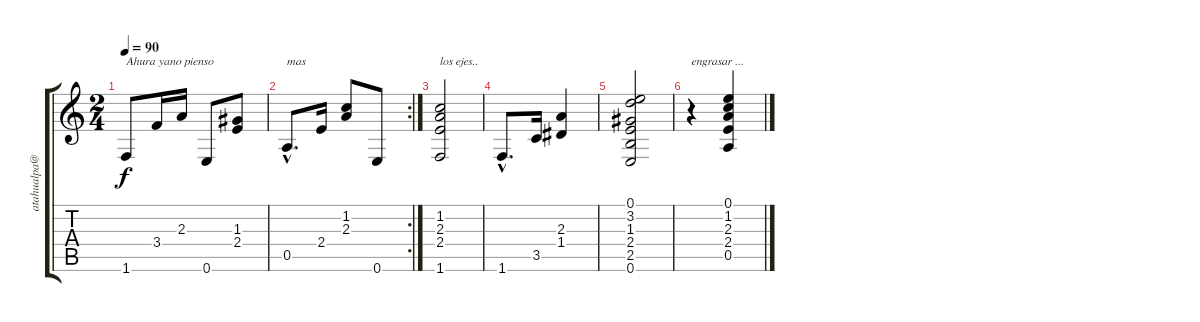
\track ("" "atahualpa@") {instrument acousticguitarnylon}
\staff {score tabs}
\tuning (E4 B3 G3 D3 A2 E2) {hide}
\ts (2 4)
\tempo 90
\clef g2
\ks c
1.6.8{txt "Ahura yano pienso " dy f} 3.4.16 2.3.16 0.6.8 (1.3 2.4).8 |
\rc 2
0.5{hac}.8{d txt "mas"} 2.4.16 (1.2 2.3).8 0.6.8 |
(1.2 2.3 2.4 1.6).2{txt "los ejes.."} |
1.6{hac}.8{d} 3.5.16 (2.3 1.4).4 |
(0.1 3.2 1.3 2.4 2.5 0.6).2 |
r.4{txt "engrasar ..."} (0.1 1.2 2.3 2.4 0.5).4
